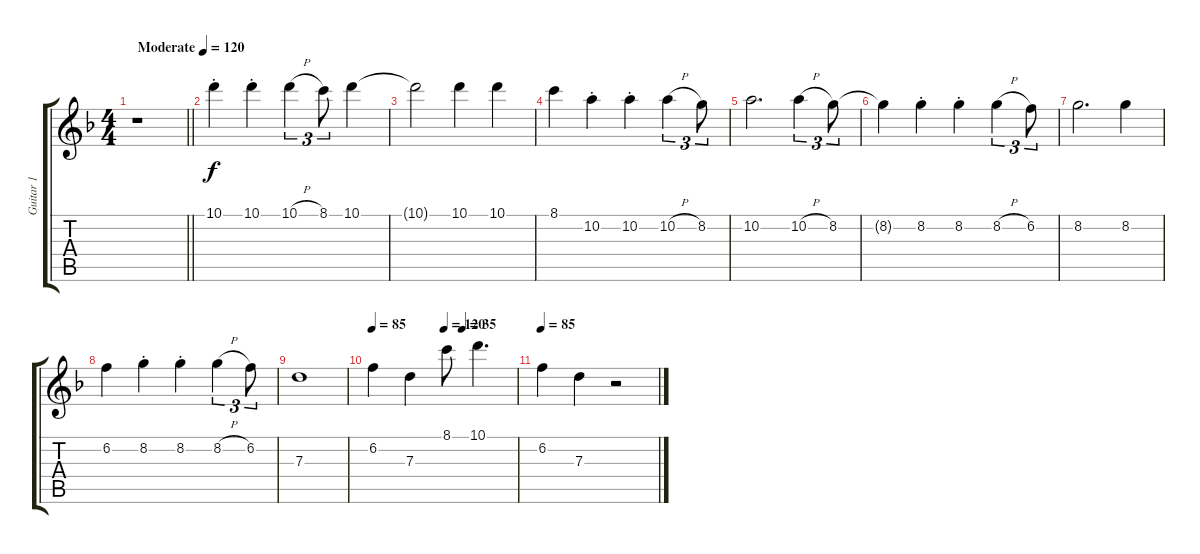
\track ("Guitar 1" "Guitar 1") {instrument overdrivenguitar}
\staff {score tabs}
\tuning (E4 B3 G3 D3 A2 E2) {hide}
\ts (4 4)
\tempo (120 "Moderate")
\clef g2
\barLineRight lightlight
\ks f
r.1{dy f instrument overdrivenguitar} |
10.1{st}.4 10.1{st}.4 10.1{h}.4{tu (3 2)} 8.1.8{tu (3 2)} 10.1.4 |
10.1{t}.2 10.1.4 10.1.4 |
8.1.4 10.2{st}.4 10.2{st}.4 10.2{h}.4{tu (3 2)} 8.2.8{tu (3 2)} |
10.2.2{d} 10.2{h}.4{tu (3 2)} 8.2.8{tu (3 2)} |
8.2{t}.4 8.2{st}.4 8.2{st}.4 8.2{h}.4{tu (3 2)} 6.2.8{tu (3 2)} |
8.2.2{d} 8.2.4 |
6.2.4 8.2{st}.4 8.2{st}.4 8.2{h}.4{tu (3 2)} 6.2.8{tu (3 2)} |
7.3.1 |
\tempo 85
\tempo (120 0.5)
\tempo (35 0.625)
6.2.4 7.3.4 8.1.8 10.1.4{d} |
\tempo 85
6.2.4 7.3.4 r.2
